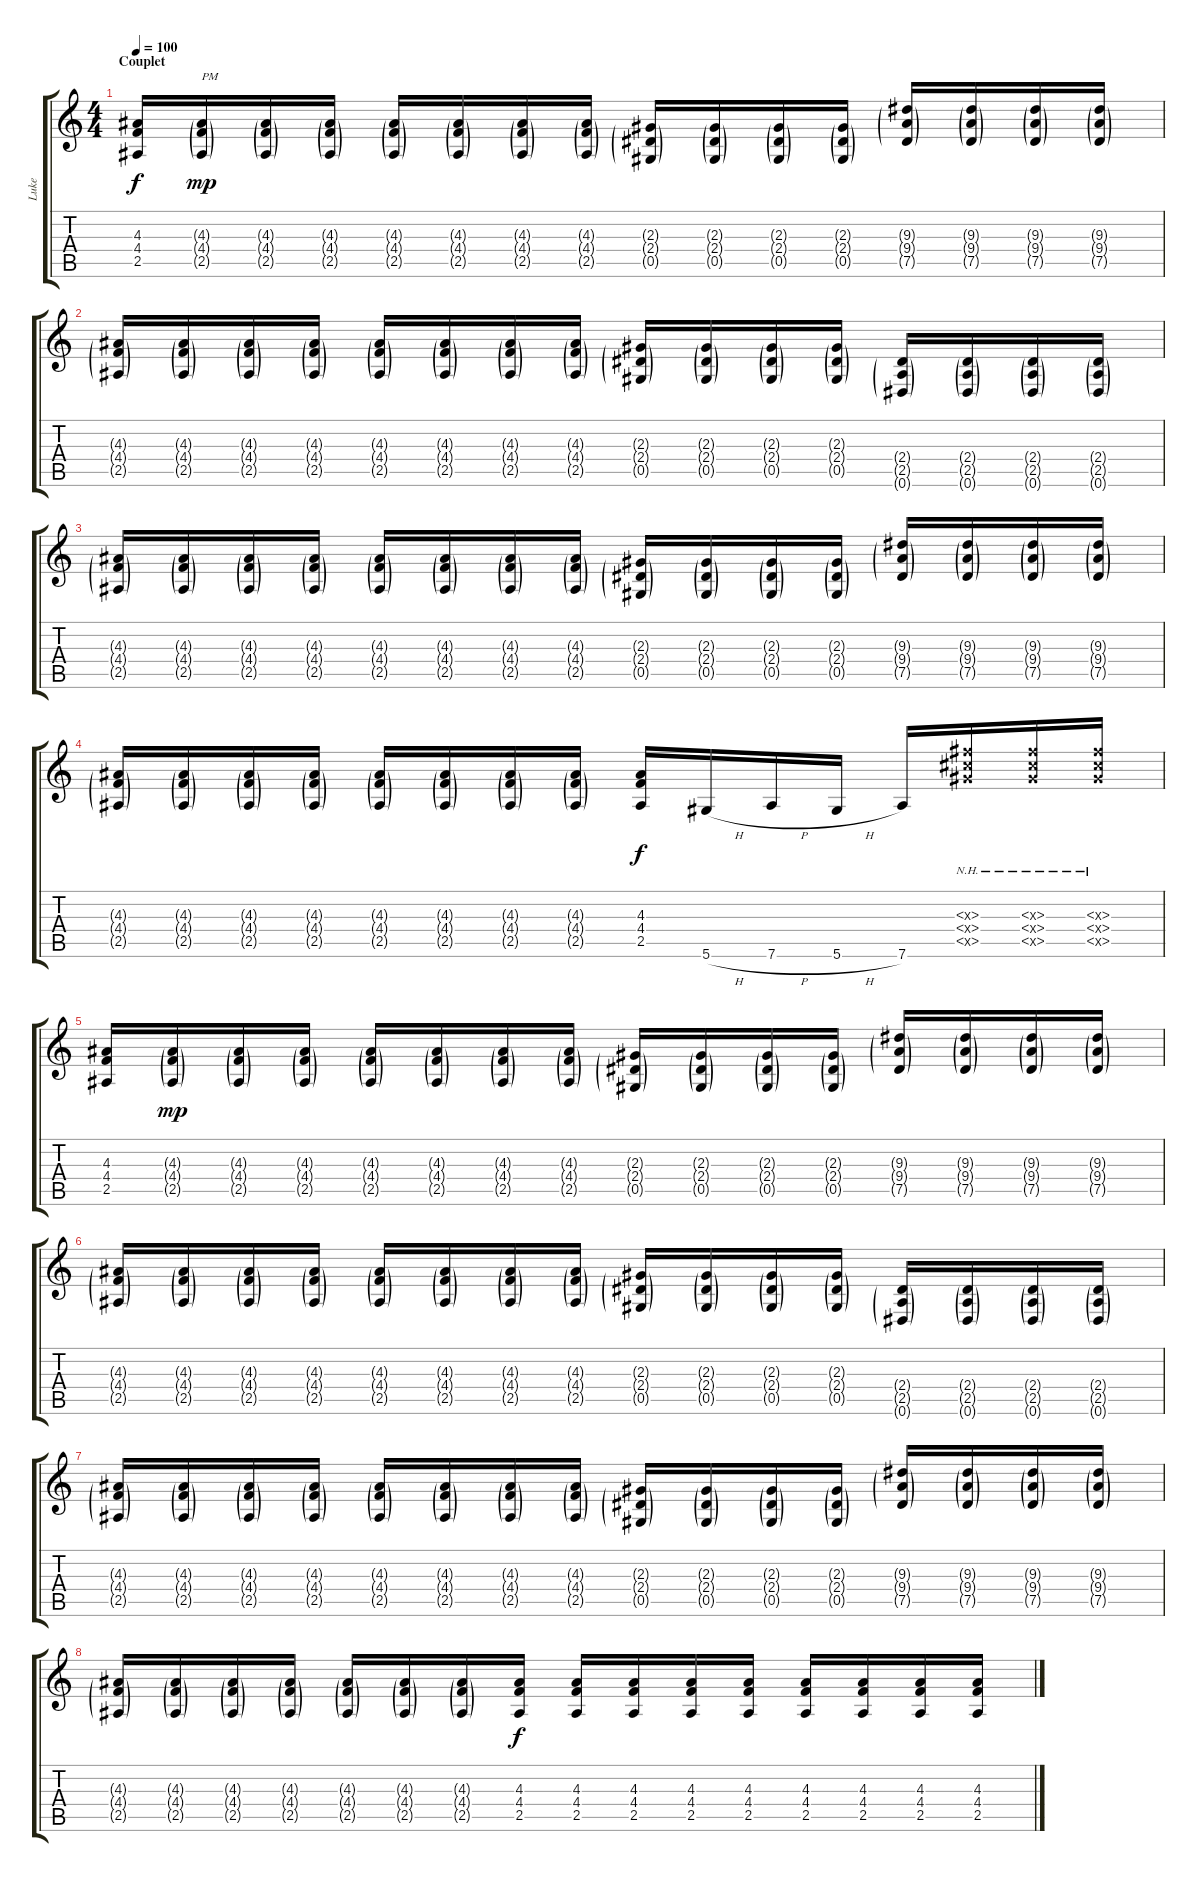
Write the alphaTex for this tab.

\track ("Luke" "Luke") {instrument distortionguitar}
\staff {score tabs}
\tuning (Eb4 Bb3 Gb3 Db3 Ab2 Eb2) {hide}
\ts (4 4)
\section ("" "Couplet")
\tempo 100
\clef g2
\ks c
(4.3 4.4 2.5).16{dy f} (4.3{g} 4.4{g} 2.5{g}).16{txt "PM" dy mp} (4.3{g} 4.4{g} 2.5{g}).16 (4.3{g} 4.4{g} 2.5{g}).16 (4.3{g} 4.4{g} 2.5{g}).16 (4.3{g} 4.4{g} 2.5{g}).16 (4.3{g} 4.4{g} 2.5{g}).16 (4.3{g} 4.4{g} 2.5{g}).16 (2.3{g} 2.4{g} 0.5{g}).16 (2.3{g} 2.4{g} 0.5{g}).16 (2.3{g} 2.4{g} 0.5{g}).16 (2.3{g} 2.4{g} 0.5{g}).16 (9.3{g} 9.4{g} 7.5{g}).16 (9.3{g} 9.4{g} 7.5{g}).16 (9.3{g} 9.4{g} 7.5{g}).16 (9.3{g} 9.4{g} 7.5{g}).16 |
(4.3{g} 4.4{g} 2.5{g}).16 (4.3{g} 4.4{g} 2.5{g}).16 (4.3{g} 4.4{g} 2.5{g}).16 (4.3{g} 4.4{g} 2.5{g}).16 (4.3{g} 4.4{g} 2.5{g}).16 (4.3{g} 4.4{g} 2.5{g}).16 (4.3{g} 4.4{g} 2.5{g}).16 (4.3{g} 4.4{g} 2.5{g}).16 (2.3{g} 2.4{g} 0.5{g}).16 (2.3{g} 2.4{g} 0.5{g}).16 (2.3{g} 2.4{g} 0.5{g}).16 (2.3{g} 2.4{g} 0.5{g}).16 (2.4{g} 2.5{g} 0.6{g}).16 (2.4{g} 2.5{g} 0.6{g}).16 (2.4{g} 2.5{g} 0.6{g}).16 (2.4{g} 2.5{g} 0.6{g}).16 |
(4.3{g} 4.4{g} 2.5{g}).16 (4.3{g} 4.4{g} 2.5{g}).16 (4.3{g} 4.4{g} 2.5{g}).16 (4.3{g} 4.4{g} 2.5{g}).16 (4.3{g} 4.4{g} 2.5{g}).16 (4.3{g} 4.4{g} 2.5{g}).16 (4.3{g} 4.4{g} 2.5{g}).16 (4.3{g} 4.4{g} 2.5{g}).16 (2.3{g} 2.4{g} 0.5{g}).16 (2.3{g} 2.4{g} 0.5{g}).16 (2.3{g} 2.4{g} 0.5{g}).16 (2.3{g} 2.4{g} 0.5{g}).16 (9.3{g} 9.4{g} 7.5{g}).16 (9.3{g} 9.4{g} 7.5{g}).16 (9.3{g} 9.4{g} 7.5{g}).16 (9.3{g} 9.4{g} 7.5{g}).16 |
(4.3{g} 4.4{g} 2.5{g}).16 (4.3{g} 4.4{g} 2.5{g}).16 (4.3{g} 4.4{g} 2.5{g}).16 (4.3{g} 4.4{g} 2.5{g}).16 (4.3{g} 4.4{g} 2.5{g}).16 (4.3{g} 4.4{g} 2.5{g}).16 (4.3{g} 4.4{g} 2.5{g}).16 (4.3{g} 4.4{g} 2.5{g}).16 (4.3 4.4 2.5).16{dy f} 5.6{h}.16 7.6{h}.16 5.6{h}.16 7.6.16 (0.3{nh x} 0.4{nh x} 0.5{nh x}).16 (0.3{nh x} 0.4{nh x} 0.5{nh x}).16 (0.3{nh x} 0.4{nh x} 0.5{nh x}).16 |
(4.3 4.4 2.5).16 (4.3{g} 4.4{g} 2.5{g}).16{dy mp} (4.3{g} 4.4{g} 2.5{g}).16 (4.3{g} 4.4{g} 2.5{g}).16 (4.3{g} 4.4{g} 2.5{g}).16 (4.3{g} 4.4{g} 2.5{g}).16 (4.3{g} 4.4{g} 2.5{g}).16 (4.3{g} 4.4{g} 2.5{g}).16 (2.3{g} 2.4{g} 0.5{g}).16 (2.3{g} 2.4{g} 0.5{g}).16 (2.3{g} 2.4{g} 0.5{g}).16 (2.3{g} 2.4{g} 0.5{g}).16 (9.3{g} 9.4{g} 7.5{g}).16 (9.3{g} 9.4{g} 7.5{g}).16 (9.3{g} 9.4{g} 7.5{g}).16 (9.3{g} 9.4{g} 7.5{g}).16 |
(4.3{g} 4.4{g} 2.5{g}).16 (4.3{g} 4.4{g} 2.5{g}).16 (4.3{g} 4.4{g} 2.5{g}).16 (4.3{g} 4.4{g} 2.5{g}).16 (4.3{g} 4.4{g} 2.5{g}).16 (4.3{g} 4.4{g} 2.5{g}).16 (4.3{g} 4.4{g} 2.5{g}).16 (4.3{g} 4.4{g} 2.5{g}).16 (2.3{g} 2.4{g} 0.5{g}).16 (2.3{g} 2.4{g} 0.5{g}).16 (2.3{g} 2.4{g} 0.5{g}).16 (2.3{g} 2.4{g} 0.5{g}).16 (2.4{g} 2.5{g} 0.6{g}).16 (2.4{g} 2.5{g} 0.6{g}).16 (2.4{g} 2.5{g} 0.6{g}).16 (2.4{g} 2.5{g} 0.6{g}).16 |
(4.3{g} 4.4{g} 2.5{g}).16 (4.3{g} 4.4{g} 2.5{g}).16 (4.3{g} 4.4{g} 2.5{g}).16 (4.3{g} 4.4{g} 2.5{g}).16 (4.3{g} 4.4{g} 2.5{g}).16 (4.3{g} 4.4{g} 2.5{g}).16 (4.3{g} 4.4{g} 2.5{g}).16 (4.3{g} 4.4{g} 2.5{g}).16 (2.3{g} 2.4{g} 0.5{g}).16 (2.3{g} 2.4{g} 0.5{g}).16 (2.3{g} 2.4{g} 0.5{g}).16 (2.3{g} 2.4{g} 0.5{g}).16 (9.3{g} 9.4{g} 7.5{g}).16 (9.3{g} 9.4{g} 7.5{g}).16 (9.3{g} 9.4{g} 7.5{g}).16 (9.3{g} 9.4{g} 7.5{g}).16 |
(4.3{g} 4.4{g} 2.5{g}).16 (4.3{g} 4.4{g} 2.5{g}).16 (4.3{g} 4.4{g} 2.5{g}).16 (4.3{g} 4.4{g} 2.5{g}).16 (4.3{g} 4.4{g} 2.5{g}).16 (4.3{g} 4.4{g} 2.5{g}).16 (4.3{g} 4.4{g} 2.5{g}).16 (4.3 4.4 2.5).16{dy f} (4.3 4.4 2.5).16 (4.3 4.4 2.5).16 (4.3 4.4 2.5).16 (4.3 4.4 2.5).16 (4.3 4.4 2.5).16 (4.3 4.4 2.5).16 (4.3 4.4 2.5).16 (4.3 4.4 2.5).16
